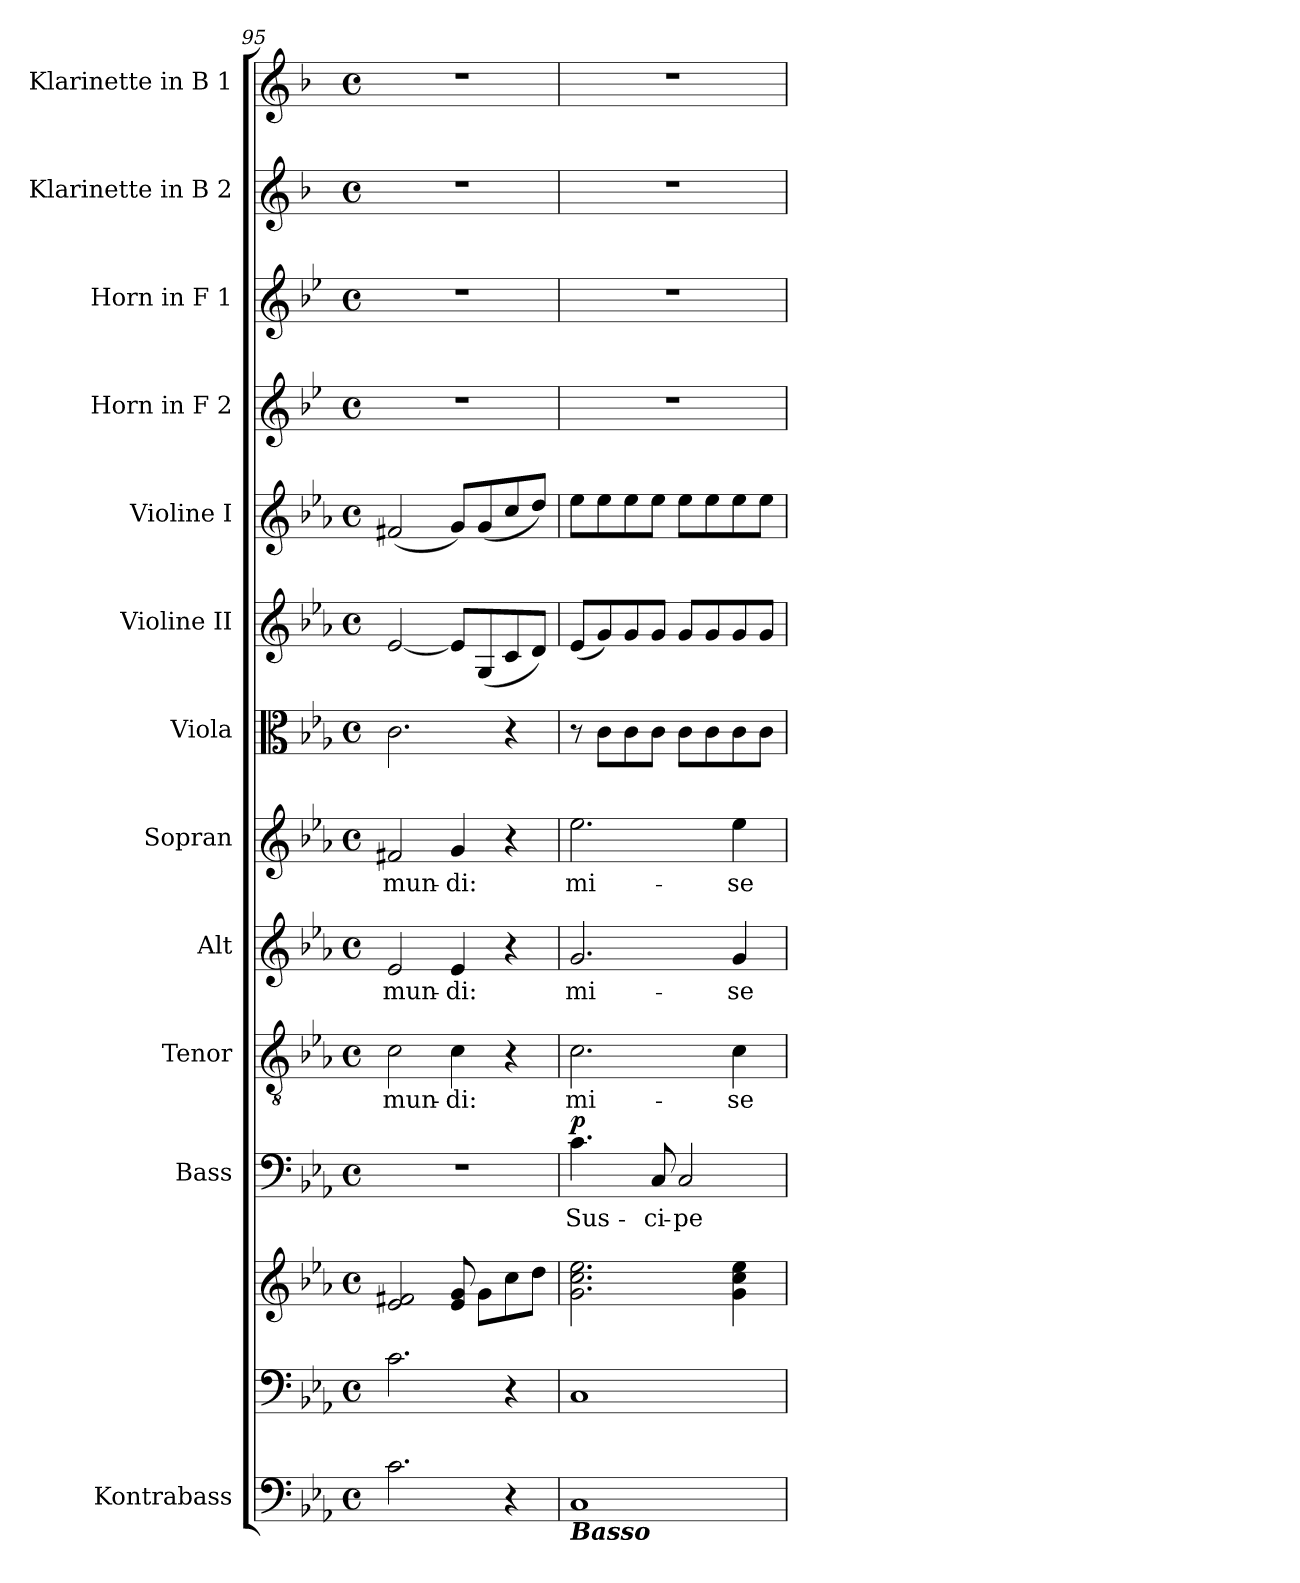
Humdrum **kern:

**kern	**kern	**kern	**kern	**text	**dynam	**kern	**text	**kern	**text	**kern	**text	**kern	**kern	**kern	**kern	**kern	**kern	**kern
*part13	*part12	*part12	*part11	*part11	*part11	*part10	*part10	*part9	*part9	*part8	*part8	*part7	*part6	*part5	*part4	*part3	*part2	*part1
*staff14	*staff13	*staff12	*staff11	*staff11	*staff11	*staff10	*staff10	*staff9	*staff9	*staff8	*staff8	*staff7	*staff6	*staff5	*staff4	*staff3	*staff2	*staff1
*I"Kontrabass	*	*	*I"Bass	*	*	*I"Tenor	*	*I"Alt	*	*I"Sopran	*	*I"Viola	*I"Violine II	*I"Violine I	*I"Horn in F 2	*I"Horn in F 1	*I"Klarinette in B 2	*I"Klarinette in B 1
*I'Kb.	*	*	*I'B	*	*	*I'T	*	*I'A	*	*I'S	*	*I'Vla.	*I'Vl. II	*I'Vl. I	*I'Hrn. 2	*I'Hrn. 1	*	*
*clefF4	*clefF4	*clefG2	*clefF4	*	*	*clefGv2	*	*clefG2	*	*clefG2	*	*clefC3	*clefG2	*clefG2	*clefG2	*clefG2	*clefG2	*clefG2
*ITrd7c12	*	*	*	*	*	*	*	*	*	*	*	*	*	*	*ITrd4c7	*ITrd4c7	*ITrd1c2	*ITrd1c2
*k[b-e-a-]	*k[b-e-a-]	*k[b-e-a-]	*k[b-e-a-]	*	*	*k[b-e-a-]	*	*k[b-e-a-]	*	*k[b-e-a-]	*	*k[b-e-a-]	*k[b-e-a-]	*k[b-e-a-]	*k[b-e-a-]	*k[b-e-a-]	*k[b-e-a-]	*k[b-e-a-]
*E-:	*E-:	*E-:	*E-:	*	*	*E-:	*	*E-:	*	*E-:	*	*E-:	*E-:	*E-:	*E-:	*E-:	*E-:	*E-:
*M4/4	*M4/4	*M4/4	*M4/4	*	*	*M4/4	*	*M4/4	*	*M4/4	*	*M4/4	*M4/4	*M4/4	*M4/4	*M4/4	*M4/4	*M4/4
*met(c)	*met(c)	*met(c)	*met(c)	*	*	*met(c)	*	*met(c)	*	*met(c)	*	*met(c)	*met(c)	*met(c)	*met(c)	*met(c)	*met(c)	*met(c)
=95	=95	=95	=95	=95	=95	=95	=95	=95	=95	=95	=95	=95	=95	=95	=95	=95	=95	=95
!	!	!	!	!	!	!	!LO:LY:b	!	!LO:LY:b	!	!LO:LY:b	!	!	!	!	!	!	!
2.C\	2.c\	2e-/ 2f#X/	1r	.	.	2c\	mun-	2e-/	mun-	2f#X/	mun-	2.c\	[2e-/	(<2f#X/	1r	1r	1r	1r
!	!	!	!	!	!	!	!LO:LY:b	!	!LO:LY:b	!	!LO:LY:b	!	!	!	!	!	!	!
.	.	8e-/ 8g/	.	.	.	4c\	-di:	4e-/	-di:	4g/	-di:	.	8e-/L]	8g/L)	.	.	.	.
.	.	8g\L	.	.	.	.	.	.	.	.	.	.	(<8G/	(<8g/	.	.	.	.
4r	4r	8cc\	.	.	.	4r	.	4r	.	4r	.	4r	8c/	8cc/	.	.	.	.
.	.	8dd\J	.	.	.	.	.	.	.	.	.	.	8d/J)	8dd/J)	.	.	.	.
=96	=96	=96	=96	=96	=96	=96	=96	=96	=96	=96	=96	=96	=96	=96	=96	=96	=96	=96
!LO:TX:b:Bi:t=Basso	!	!	!	!	!	!	!	!	!	!	!	!	!	!	!	!	!	!
!	!	!	!	!LO:LY:b	!LO:DY:a	!	!LO:LY:b	!	!LO:LY:b	!	!LO:LY:b	!	!	!	!	!	!	!
1CC	1C	2.g\ 2.cc\ 2.ee-\	4.c\	Sus-	p	2.c\	mi-	2.g/	mi-	2.ee-\	mi-	8r	(<8e-/L	8ee-\L	1r	1r	1r	1r
.	.	.	.	.	.	.	.	.	.	.	.	8c\L	8g/)	8ee-\	.	.	.	.
.	.	.	.	.	.	.	.	.	.	.	.	8c\	8g/	8ee-\	.	.	.	.
!	!	!	!	!LO:LY:b	!	!	!	!	!	!	!	!	!	!	!	!	!	!
.	.	.	8C/	-ci-	.	.	.	.	.	.	.	8c\J	8g/J	8ee-\J	.	.	.	.
!	!	!	!	!LO:LY:b	!	!	!	!	!	!	!	!	!	!	!	!	!	!
.	.	.	2C/	-pe	.	.	.	.	.	.	.	8c\L	8g/L	8ee-\L	.	.	.	.
.	.	.	.	.	.	.	.	.	.	.	.	8c\	8g/	8ee-\	.	.	.	.
!	!	!	!	!	!	!	!LO:LY:b	!	!LO:LY:b	!	!LO:LY:b	!	!	!	!	!	!	!
.	.	4g\ 4cc\ 4ee-\	.	.	.	4c\	-se-	4g/	-se-	4ee-\	-se-	8c\	8g/	8ee-\	.	.	.	.
.	.	.	.	.	.	.	.	.	.	.	.	8c\J	8g/J	8ee-\J	.	.	.	.
=	=	=	=	=	=	=	=	=	=	=	=	=	=	=	=	=	=	=
*-	*-	*-	*-	*-	*-	*-	*-	*-	*-	*-	*-	*-	*-	*-	*-	*-	*-	*-
